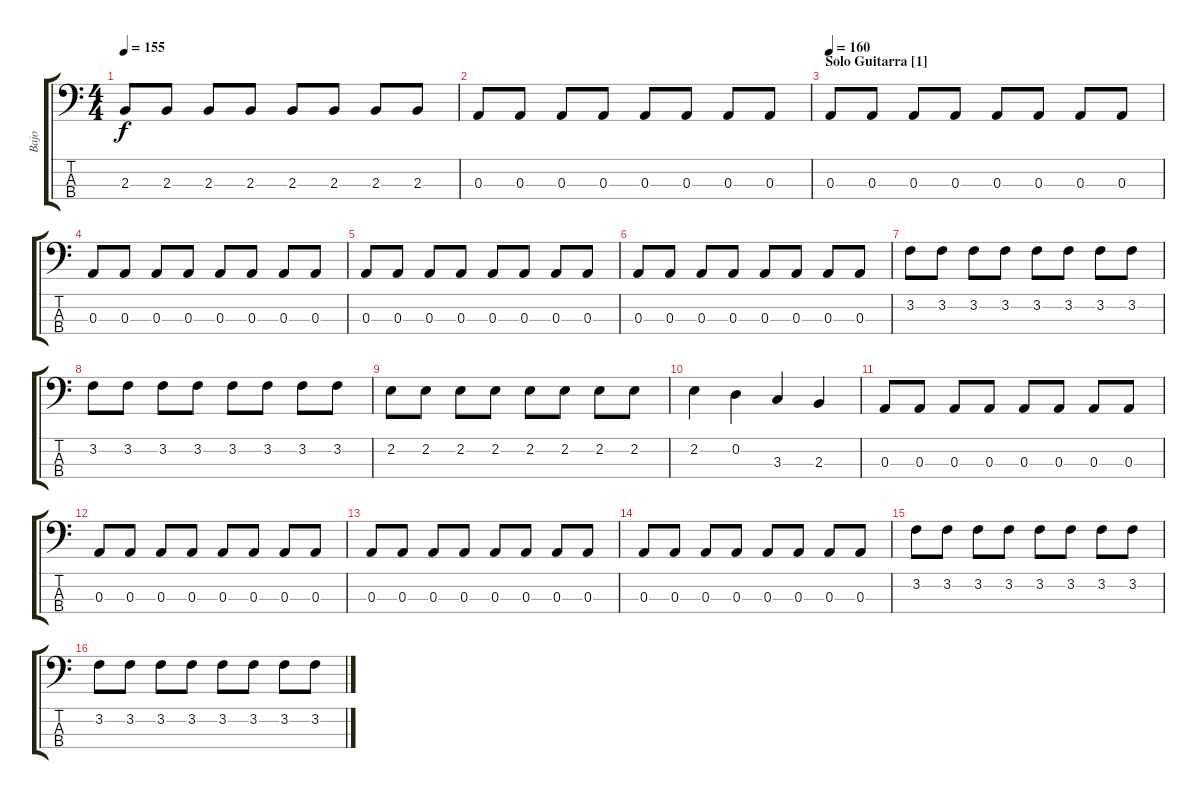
\track ("Bajo" "Bajo") {instrument electricbassfinger}
\staff {score tabs}
\tuning (G2 D2 A1 E1) {hide}
\ts (4 4)
\tempo 155
\clef f4
\ks c
2.3.8{dy f} 2.3.8 2.3.8 2.3.8 2.3.8 2.3.8 2.3.8 2.3.8 |
0.3.8 0.3.8 0.3.8 0.3.8 0.3.8 0.3.8 0.3.8 0.3.8 |
\section ("" "Solo Guitarra [1]")
\tempo 160
0.3.8 0.3.8 0.3.8 0.3.8 0.3.8 0.3.8 0.3.8 0.3.8 |
0.3.8 0.3.8 0.3.8 0.3.8 0.3.8 0.3.8 0.3.8 0.3.8 |
0.3.8 0.3.8 0.3.8 0.3.8 0.3.8 0.3.8 0.3.8 0.3.8 |
0.3.8 0.3.8 0.3.8 0.3.8 0.3.8 0.3.8 0.3.8 0.3.8 |
3.2.8 3.2.8 3.2.8 3.2.8 3.2.8 3.2.8 3.2.8 3.2.8 |
3.2.8 3.2.8 3.2.8 3.2.8 3.2.8 3.2.8 3.2.8 3.2.8 |
2.2.8 2.2.8 2.2.8 2.2.8 2.2.8 2.2.8 2.2.8 2.2.8 |
2.2.4 0.2.4 3.3.4 2.3.4 |
0.3.8 0.3.8 0.3.8 0.3.8 0.3.8 0.3.8 0.3.8 0.3.8 |
0.3.8 0.3.8 0.3.8 0.3.8 0.3.8 0.3.8 0.3.8 0.3.8 |
0.3.8 0.3.8 0.3.8 0.3.8 0.3.8 0.3.8 0.3.8 0.3.8 |
0.3.8 0.3.8 0.3.8 0.3.8 0.3.8 0.3.8 0.3.8 0.3.8 |
3.2.8 3.2.8 3.2.8 3.2.8 3.2.8 3.2.8 3.2.8 3.2.8 |
3.2.8 3.2.8 3.2.8 3.2.8 3.2.8 3.2.8 3.2.8 3.2.8
